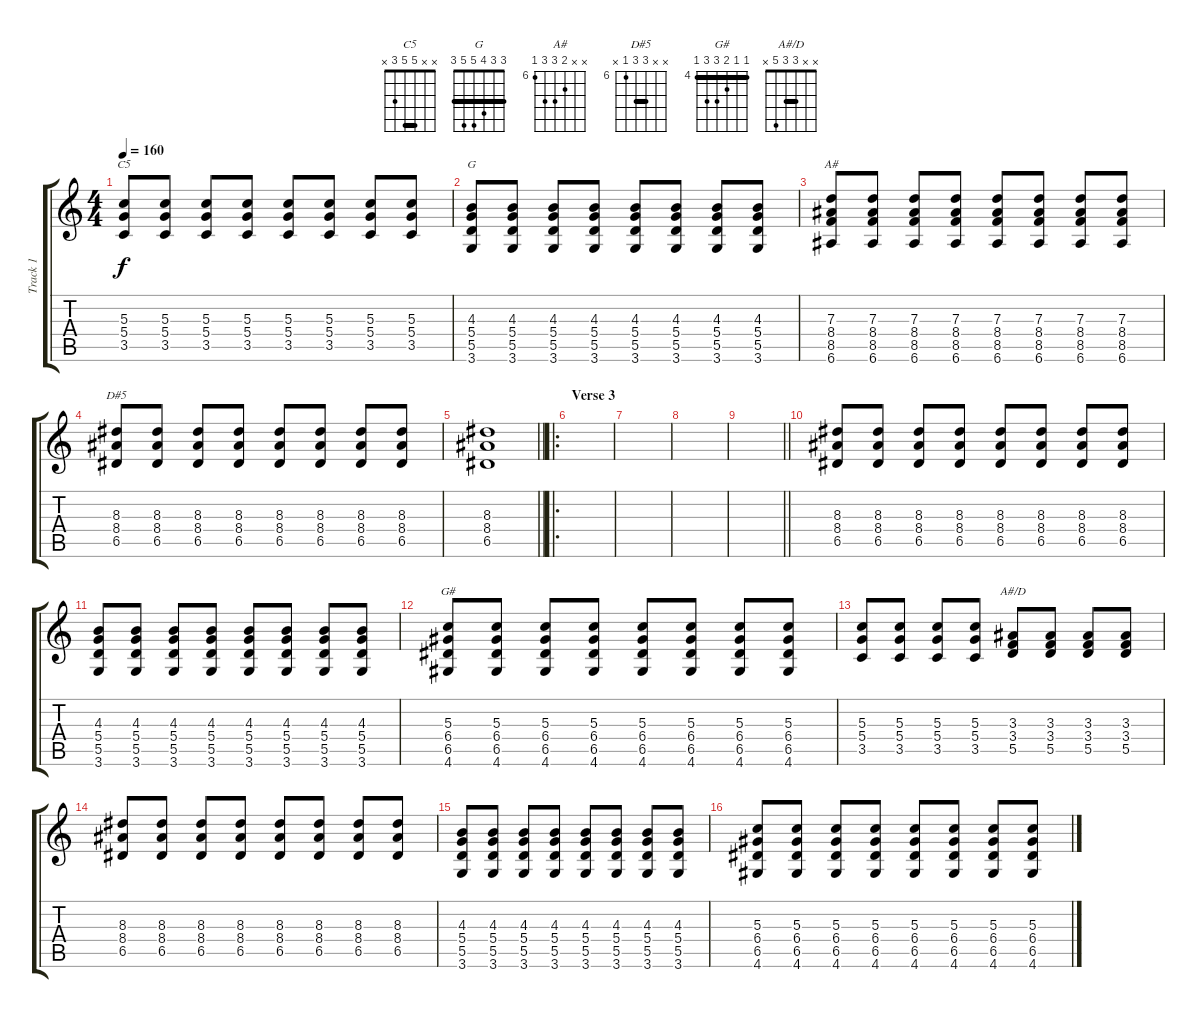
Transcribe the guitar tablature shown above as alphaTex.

\track ("Track 1" "Track 1") {instrument acousticguitarsteel}
\staff {score tabs}
\tuning (E4 B3 G3 D3 A2 E2) {hide}
\chord ("C5" x x 5 5 3 x) {barre 5}
\chord ("G" 3 3 4 5 5 3) {barre 3}
\chord ("A#" x x 7 8 8 6) {firstfret 6}
\chord ("D#5" x x 8 8 6 x) {firstfret 6 barre 8}
\chord ("G#" 4 4 5 6 6 4) {firstfret 4 barre 4}
\chord ("A#/D" x x 3 3 5 x) {barre 3}
\ts (4 4)
\tempo 160
\clef g2
\ks c
(5.3 5.4 3.5).8{ch "C5" dy f} (5.3 5.4 3.5).8 (5.3 5.4 3.5).8 (5.3 5.4 3.5).8 (5.3 5.4 3.5).8 (5.3 5.4 3.5).8 (5.3 5.4 3.5).8 (5.3 5.4 3.5).8 |
(4.3 5.4 5.5 3.6).8{ch "G"} (4.3 5.4 5.5 3.6).8 (4.3 5.4 5.5 3.6).8 (4.3 5.4 5.5 3.6).8 (4.3 5.4 5.5 3.6).8 (4.3 5.4 5.5 3.6).8 (4.3 5.4 5.5 3.6).8 (4.3 5.4 5.5 3.6).8 |
(7.3 8.4 8.5 6.6).8{ch "A#"} (7.3 8.4 8.5 6.6).8 (7.3 8.4 8.5 6.6).8 (7.3 8.4 8.5 6.6).8 (7.3 8.4 8.5 6.6).8 (7.3 8.4 8.5 6.6).8 (7.3 8.4 8.5 6.6).8 (7.3 8.4 8.5 6.6).8 |
(8.3 8.4 6.5).8{ch "D#5"} (8.3 8.4 6.5).8 (8.3 8.4 6.5).8 (8.3 8.4 6.5).8 (8.3 8.4 6.5).8 (8.3 8.4 6.5).8 (8.3 8.4 6.5).8 (8.3 8.4 6.5).8 |
\barLineRight lightlight
(8.3 8.4 6.5).1 |
\ro
\section ("" "Verse 3")
|
|
|
\barLineRight lightlight
|
(8.3 8.4 6.5).8 (8.3 8.4 6.5).8 (8.3 8.4 6.5).8 (8.3 8.4 6.5).8 (8.3 8.4 6.5).8 (8.3 8.4 6.5).8 (8.3 8.4 6.5).8 (8.3 8.4 6.5).8 |
(4.3 5.4 5.5 3.6).8 (4.3 5.4 5.5 3.6).8 (4.3 5.4 5.5 3.6).8 (4.3 5.4 5.5 3.6).8 (4.3 5.4 5.5 3.6).8 (4.3 5.4 5.5 3.6).8 (4.3 5.4 5.5 3.6).8 (4.3 5.4 5.5 3.6).8 |
(5.3 6.4 6.5 4.6).8{ch "G#"} (5.3 6.4 6.5 4.6).8 (5.3 6.4 6.5 4.6).8 (5.3 6.4 6.5 4.6).8 (5.3 6.4 6.5 4.6).8 (5.3 6.4 6.5 4.6).8 (5.3 6.4 6.5 4.6).8 (5.3 6.4 6.5 4.6).8 |
(5.3 5.4 3.5).8 (5.3 5.4 3.5).8 (5.3 5.4 3.5).8 (5.3 5.4 3.5).8 (3.3 3.4 5.5).8{ch "A#/D"} (3.3 3.4 5.5).8 (3.3 3.4 5.5).8 (3.3 3.4 5.5).8 |
(8.3 8.4 6.5).8 (8.3 8.4 6.5).8 (8.3 8.4 6.5).8 (8.3 8.4 6.5).8 (8.3 8.4 6.5).8 (8.3 8.4 6.5).8 (8.3 8.4 6.5).8 (8.3 8.4 6.5).8 |
(4.3 5.4 5.5 3.6).8 (4.3 5.4 5.5 3.6).8 (4.3 5.4 5.5 3.6).8 (4.3 5.4 5.5 3.6).8 (4.3 5.4 5.5 3.6).8 (4.3 5.4 5.5 3.6).8 (4.3 5.4 5.5 3.6).8 (4.3 5.4 5.5 3.6).8 |
(5.3 6.4 6.5 4.6).8 (5.3 6.4 6.5 4.6).8 (5.3 6.4 6.5 4.6).8 (5.3 6.4 6.5 4.6).8 (5.3 6.4 6.5 4.6).8 (5.3 6.4 6.5 4.6).8 (5.3 6.4 6.5 4.6).8 (5.3 6.4 6.5 4.6).8
